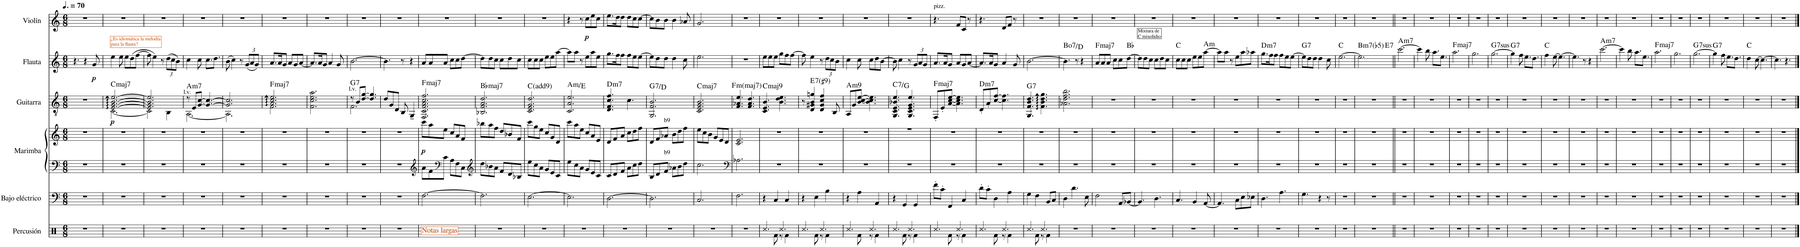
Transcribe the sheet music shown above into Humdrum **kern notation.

**kern	**kern	**kern	**kern	**dynam	**kern	**dynam	**harte	**kern	**dynam	**harte	**kern	**dynam
*part6	*part5	*part4	*part4	*part4	*part3	*part3	*part3	*part2	*part2	*part2	*part1	*part1
*staff7	*staff6	*staff5	*staff4	*staff4/5	*staff3	*staff3	*	*staff2	*staff2	*	*staff1	*staff1
*I"Percusión	*I"Bajo eléctrico	*I"Marimba	*	*	*I"Guitarra	*	*	*I"Flauta	*	*	*I"Violín	*
*I'Perc.	*	*I'Mrm.	*	*	*I'Guit.	*	*	*I'Fl.	*	*	*I'Vln.	*
*clefX	*clefF4	*clefF4	*clefG2	*	*clefGv2	*	*	*clefG2	*	*	*clefG2	*
*	*Trd7c12	*	*	*	*	*	*	*	*	*	*	*
*k[]	*k[]	*k[]	*k[]	*	*k[]	*	*	*k[]	*	*	*k[]	*
*M6/8	*M6/8	*M6/8	*M6/8	*	*M6/8	*	*	*M6/8	*	*	*M6/8	*
*MM105	*MM105	*MM105	*MM105	*	*MM105	*	*	*MM105	*	*	*MM105	*
=1	=1	=1	=1	=1	=1	=1	=1	=1	=1	=1	=1	=1
2.r	2.r	2.r	2.r	.	2.r	.	.	4.r	.	.	2.r	.
.	.	.	.	.	.	.	.	4r	.	.	.	.
!	!	!	!	!	!	!	!	!	!LO:DY:b	!	!	!
.	.	.	.	.	.	.	.	8g/	p	.	.	.
=2	=2	=2	=2	=2	=2	=2	=2	=2	=2	=2	=2	=2
*	*	*	*	*	*^	*	*	*	*	*	*	*
!	!	!	!	!	!	!	!	!	!LO:TX:a:color=#C64600:t=¿Es idiomática la melodía	!	!	!	!
!	!	!	!	!	!	!	!	!	!LO:TX:a:t=para la flauta?	!	!	!	!
!	!	!	!	!	!	!	!LO:DY:b	!LO:H:kt=maj7	!	!	!	!	!
2.r	2.r	2.r	2.r	.	[2.E/:: [2.G/:: [2.B/:: [2.e/::	[2.C\	p	C:maj7	4ee\	.	.	2.r	.
.	.	.	.	.	.	.	.	.	8ee\	.	.	.	.
.	.	.	.	.	.	.	.	.	8ee\L	.	.	.	.
.	.	.	.	.	.	.	.	.	(8dd\	.	.	.	.
.	.	.	.	.	.	.	.	.	[8ff\J	.	.	.	.
=3	=3	=3	=3	=3	=3	=3	=3	=3	=3	=3	=3	=3	=3
2.r	2.r	2.r	2.r	.	2.E/] 2.G/] 2.B/] 2.e/]	2C\]	.	.	8ff\]	.	.	2.r	.
.	.	.	.	.	.	.	.	.	4ee\)	.	.	.	.
.	.	.	.	.	.	.	.	.	8r	.	.	.	.
*	*	*	*	*	*	*	*	*	*Xbrackettup	*	*	*	*
.	.	.	.	.	.	4BB\	.	.	(12dd\L	.	.	.	.
.	.	.	.	.	.	.	.	.	12cc\	.	.	.	.
.	.	.	.	.	.	.	.	.	12b\J)	.	.	.	.
=4	=4	=4	=4	=4	=4	=4	=4	=4	=4	=4	=4	=4	=4
!	!	!	!	!	!LO:TX:a:t=l.v.	!	!	!LO:H:kt=m7	!	!	!	!	!
2.r	2.r	2.r	2.r	.	8r	[2.AA\	.	A:min7	4cc\	.	.	2.r	.
.	.	.	.	.	8E/L	.	.	.	.	.	.	.	.
.	.	.	.	.	[8G/ [8c/J	.	.	.	8cc\	.	.	.	.
.	.	.	.	.	4.G/_ 4.c/_	.	.	.	8.cc\L	.	.	.	.
.	.	.	.	.	.	.	.	.	8.dd\J	.	.	.	.
=5	=5	=5	=5	=5	=5	=5	=5	=5	=5	=5	=5	=5	=5
2.r	2.r	2.r	2.r	.	2.G/] 2.c/]	2.AA\]	.	.	(8b\	.	.	2.r	.
.	.	.	.	.	.	.	.	.	4cc\)	.	.	.	.
.	.	.	.	.	.	.	.	.	8r	.	.	.	.
.	.	.	.	.	.	.	.	.	(12g/L	.	.	.	.
.	.	.	.	.	.	.	.	.	12a/	.	.	.	.
.	.	.	.	.	.	.	.	.	12g/J)	.	.	.	.
=6	=6	=6	=6	=6	=6	=6	=6	=6	=6	=6	=6	=6	=6
!	!	!	!	!	!	!	!	!LO:H:kt=maj7	!	!	!	!	!
2.r	2.r	2.r	2.r	.	2.A/:: 2.c/:: 2.e/::	2.F\	.	F:maj7	8.a/L	.	.	2.r	.
.	.	.	.	.	.	.	.	.	16a/K	.	.	.	.
.	.	.	.	.	.	.	.	.	8g/J	.	.	.	.
.	.	.	.	.	.	.	.	.	8a/L	.	.	.	.
.	.	.	.	.	.	.	.	.	8g/	.	.	.	.
.	.	.	.	.	.	.	.	.	[8a/J	.	.	.	.
*	*	*	*	*	*v	*v	*	*	*	*	*	*	*
=7	=7	=7	=7	=7	=7	=7	=7	=7	=7	=7	=7	=7
2.r	2.r	2.r	2.r	.	2.F\ 2.c\ 2.e\ 2.a\	.	.	8.a/L]	.	.	2.r	.
.	.	.	.	.	.	.	.	16a/K	.	.	.	.
.	.	.	.	.	.	.	.	8g/J	.	.	.	.
.	.	.	.	.	.	.	.	4a/	.	.	.	.
.	.	.	.	.	.	.	.	8g/	.	.	.	.
=8	=8	=8	=8	=8	=8	=8	=8	=8	=8	=8	=8	=8
*	*	*	*	*	*^	*	*	*	*	*	*	*
!	!	!	!	!	!LO:TX:a:t=l.v.	!	!	!LO:H:kt=7	!	!	!	!	!
2.r	2.r	2.r	2.r	.	8r	2.F\	.	G:7	[2.b\	.	.	2.r	.
.	.	.	.	.	8B/L	.	.	.	.	.	.	.	.
.	.	.	.	.	[8d/ [8g/J	.	.	.	.	.	.	.	.
.	.	.	.	.	4.d/] 4.g/]	.	.	.	.	.	.	.	.
*	*	*	*	*	*v	*v	*	*	*	*	*	*	*
=9	=9	=9	=9	=9	=9	=9	=9	=9	=9	=9	=9	=9
2.r	2.r	2.r	2.r	.	8d/L	.	.	4.b\]	.	.	2.r	.
.	.	.	.	.	8G/	.	.	.	.	.	.	.
.	.	.	.	.	8D/J	.	.	.	.	.	.	.
.	.	.	.	.	8BB/	.	.	8r	.	.	.	.
.	.	.	.	.	4GG~/	.	.	4r	.	.	.	.
=10	=10	=10	=10	=10	=10	=10	=10	=10	=10	=10	=10	=10
*	*	*clefG2	*	*	*	*	*	*	*	*	*	*
!LO:TX:a:color=#C64600:t=Notas largas	!	!	!	!	!	!	!	!	!	!	!	!
!	!	!	!	!LO:DY:b	!	!	!LO:H:kt=maj7	!	!	!	!	!
2.r	[2.F\	8a\L	8ccc\L	p	2.FF/ 2.C/ 2.F/ 2.A/ 2.c/ 2.f/	.	F:maj7	8a/L	.	.	2.r	.
.	.	8f\	8aa\	.	.	.	.	8a/	.	.	.	.
*	*	*clefF4	*	*	*	*	*	*	*	*	*	*
.	.	8c\J	8ee\J	.	.	.	.	8a/J	.	.	.	.
.	.	8A\L	8cc/L	.	.	.	.	8cc\L	.	.	.	.
.	.	8F\	8a/	.	.	.	.	8cc\	.	.	.	.
.	.	8C\J	8f/J	.	.	.	.	[8dd\J	.	.	.	.
=11	=11	=11	=11	=11	=11	=11	=11	=11	=11	=11	=11	=11
*	*	*clefG2	*	*	*	*	*	*	*	*	*	*
!	!	!	!	!	!	!	!LO:H:kt=maj7	!	!	!	!	!
2.r	2.F\]	8dd\L	8bb-X\L	.	2.BB-X/ 2.F/ 2.A/ 2.d/	.	Bb:maj7	8dd\L]	.	.	2.r	.
.	.	8b-X\	8aa\	.	.	.	.	8dd\	.	.	.	.
.	.	8a\J	8ff\J	.	.	.	.	8cc\J	.	.	.	.
.	.	8f/L	8dd/L	.	.	.	.	8cc\L	.	.	.	.
.	.	8d/	8b-X/	.	.	.	.	8dd\	.	.	.	.
.	.	8B-X/J	8f/J	.	.	.	.	8cc\J	.	.	.	.
=12	=12	=12	=12	=12	=12	=12	=12	=12	=12	=12	=12	=12
2.r	[2.E\	8ee\L	8ccc\L	.	2.C/ 2.E/ 2.G/ 2.d/	.	C:maj(9)	8cc\L	.	.	2.r	.
.	.	8cc\	8gg\	.	.	.	.	8cc\	.	.	.	.
.	.	8a\J	8ee\J	.	.	.	.	8cc\J	.	.	.	.
.	.	8g/L	8cc/L	.	.	.	.	8ee\L	.	.	.	.
.	.	8e/	8g/	.	.	.	.	8ee\	.	.	.	.
.	.	8c/J	8d/J	.	.	.	.	[8aa\J	.	.	.	.
=13	=13	=13	=13	=13	=13	=13	=13	=13	=13	=13	=13	=13
!	!	!	!	!	!	!	!LO:H:kt=m	!	!	!	!	!
2.r	2.E\]	8ee\L	8ccc\L	.	2.C/ 2.A/ 2.e/	.	A:min/5	8aa\L]	.	.	4r	.
.	.	8cc\	8aa\	.	.	.	.	8aa\J	.	.	.	.
.	.	8a\J	8ee\J	.	.	.	.	8r	.	.	8r	.
!	!	!	!	!	!	!	!	!	!	!	!	!LO:DY:b
.	.	8g/L	8cc/L	.	.	.	.	8ee\L	.	.	8cc\L	p
.	.	8e/	8a/	.	.	.	.	8aa\	.	.	8ee\	.
.	.	8c/J	8e/J	.	.	.	.	8ee\J	.	.	8cc\J	.
=14	=14	=14	=14	=14	=14	=14	=14	=14	=14	=14	=14	=14
!	!	!	!	!	!	!	!LO:H:kt=m7	!	!	!	!	!
2.r	[2.D\	8c/L	8d/L	.	4.D/ 4.F/ 4.c/ 4.f/	.	D:min7	8.gg\L	.	.	8.ee\L	.
.	.	8d/	8f/	.	.	.	.	.	.	.	.	.
.	.	.	.	.	.	.	.	16ff\K	.	.	16dd\K	.
.	.	8f/J	8a/J	.	.	.	.	8ff\J	.	.	8dd\J	.
.	.	8a\L	8cc\L	.	4.c\	.	.	8ff\L	.	.	8dd\L	.
.	.	8cc\	8dd\	.	.	.	.	8ee\	.	.	8cc\	.
.	.	8dd\J	8ff\J	.	.	.	.	[8ee\J	.	.	[8cc\J	.
=15	=15	=15	=15	=15	=15	=15	=15	=15	=15	=15	=15	=15
!	!	!	!	!	!	!	!LO:H:kt=7	!	!	!	!	!
2.r	2.D\]	8B/L	8d/L	.	2.GG/ 2.F/ 2.B/	.	G:7/5	8ee\L]	.	.	8cc\L]	.
.	.	8d/	8f/	.	.	.	.	8dd\	.	.	8b\	.
!	!	!	!LO:TX:a:t=b9	!	!	!	!	!	!	!	!	!
!	!	!LO:TX:a:t=b9	!	!	!	!	!	!	!	!	!	!
.	.	8f/J	8a-X/J	.	.	.	.	8dd\J	.	.	8b\J	.
.	.	8a-X\L	8b\L	.	.	.	.	4dd\	.	.	4b\	.
.	.	8b\	8dd\	.	.	.	.	.	.	.	.	.
.	.	8dd\J	8ff\J	.	.	.	.	8cc\	.	.	8a-X/	.
=16	=16	=16	=16	=16	=16	=16	=16	=16	=16	=16	=16	=16
!	!	!	!	!	!	!	!LO:H:kt=maj7	!	!	!	!	!
2.r	2.C/	2.cc\	8ee\L	.	2.C/ 2.E/ 2.G/ 2.B/	.	C:maj7	2.ee\	.	.	2.g/	.
.	.	.	8cc\	.	.	.	.	.	.	.	.	.
.	.	.	8b\J	.	.	.	.	.	.	.	.	.
.	.	.	8g/L	.	.	.	.	.	.	.	.	.
.	.	.	8e/	.	.	.	.	.	.	.	.	.
.	.	.	8d/J	.	.	.	.	.	.	.	.	.
=17	=17	=17	=17	=17	=17	=17	=17	=17	=17	=17	=17	=17
*	*	*clefF4	*	*	*	*	*	*	*	*	*	*
!	!	!	!	!	!	!	!LO:H:kt=mmaj7	!	!	!	!	!
2.r	2.F\	2.A-X\	2.c/ 2.e/	.	4.F/ 4.A-X/ 4.e/	.	F:minmaj7	2.r	.	.	2.r	.
.	.	.	.	.	4.F/ 4.A-/ 4.d/	.	.	.	.	.	.	.
=18	=18	=18	=18	=18	=18	=18	=18	=18	=18	=18	=18	=18
*^	*	*	*	*	*	*	*	*	*	*	*	*
!	!	!	!	!	!	!	!	!LO:H:kt=maj9	!	!	!	!	!
4.Rcc/	4ryy	4r	2.r	2.r	.	4.C/ 4.E/ 4.B/	.	C:maj9	8ee\L	.	.	2.r	.
.	.	.	.	.	.	.	.	.	8ee\	.	.	.	.
.	8Rf\	4C/	.	.	.	.	.	.	8ee\J	.	.	.	.
4.Rcc/	8r	.	.	.	.	4.B\ 4.d\ 4.e\	.	.	8gg\L	.	.	.	.
.	4Rf\	4C/	.	.	.	.	.	.	8ff\	.	.	.	.
.	.	.	.	.	.	.	.	.	[8ff\J	.	.	.	.
=19	=19	=19	=19	=19	=19	=19	=19	=19	=19	=19	=19	=19	=19
4.Rcc/	4ryy	4r	2.r	2.r	.	8r	.	.	8ff\]	.	.	2.r	.
!	!	!	!	!	!	!	!	!LO:H:kt=7	!	!	!	!	!
.	.	.	.	.	.	4D/ 4G#X/ 4B/ 4gn/	.	E:7(#9)	4ee\	.	.	.	.
.	8Rf\	4E\	.	.	.	.	.	.	.	.	.	.	.
4.Rcc/	8r	.	.	.	.	4D/ 4G#/ 4c/ 4f/	.	.	8r	.	.	.	.
.	4Rf\	4B\	.	.	.	.	.	.	12dd\L	.	.	.	.
.	.	.	.	.	.	.	.	.	12cc\	.	.	.	.
.	.	.	.	.	.	8BB/	.	.	.	.	.	.	.
.	.	.	.	.	.	.	.	.	12b\J	.	.	.	.
=20	=20	=20	=20	=20	=20	=20	=20	=20	=20	=20	=20	=20	=20
!	!	!	!	!	!	!	!	!LO:H:kt=m9	!	!	!	!	!
4.Rcc/	4ryy	4r	2.r	2.r	.	8AA/L	.	A:min9	4cc\	.	.	2.r	.
.	.	.	.	.	.	8G/	.	.	.	.	.	.	.
.	8Rf\	4A\	.	.	.	[8B/ [8c/ [8e/J	.	.	8cc\	.	.	.	.
4.Rcc/	8r	.	.	.	.	4.B\] 4.c\] 4.e\]	.	.	8cc\L	.	.	.	.
.	4Rf\	4AA/	.	.	.	.	.	.	8dd\	.	.	.	.
.	.	.	.	.	.	.	.	.	[8b\J	.	.	.	.
=21	=21	=21	=21	=21	=21	=21	=21	=21	=21	=21	=21	=21	=21
!	!	!	!	!	!	!	!	!LO:H:kt=7	!	!	!	!	!
4.Rcc/	4ryy	4r	2.r	2.rdd	.	4.GG/ 4.C/ 4.E/ 4.B-X/ 4.e/	.	C:7/5	8b\]	.	.	2.r	.
.	.	.	.	.	.	.	.	.	4cc\	.	.	.	.
.	8Rf\	4GG/	.	.	.	.	.	.	.	.	.	.	.
4.Rcc/	8r	.	.	.	.	4.GG/ 4.C/ 4.E/ 4.G/ 4.e/	.	.	8r	.	.	.	.
.	4Rf\	4GG/	.	.	.	.	.	.	12g/L	.	.	.	.
.	.	.	.	.	.	.	.	.	12a/	.	.	.	.
.	.	.	.	.	.	.	.	.	12g/J	.	.	.	.
=22	=22	=22	=22	=22	=22	=22	=22	=22	=22	=22	=22	=22	=22
!	!	!	!	!	!	!	!	!LO:H:kt=maj7	!	!	!	!LO:TX:a:t=pizz.	!
4.Rcc/	4ryy	8f'\L	2.r	2.r	.	8FF'/L	.	F:maj7	8.a/L	.	.	4.r	.
.	.	8c'\J	.	.	.	8E'/	.	.	.	.	.	.	.
.	.	.	.	.	.	.	.	.	16a/K	.	.	.	.
.	8Rf\	4FF/	.	.	.	[8A/ [8c/ [8e/J	.	.	8g/J	.	.	.	.
4.Rcc/	8r	.	.	.	.	4.A\] 4.c\] 4.e\]	.	.	8a/L	.	.	8f/L	.
.	4Rf\	4C/	.	.	.	.	.	.	8g/	.	.	8c/J	.
.	.	.	.	.	.	.	.	.	[8a/J	.	.	8r	.
=23	=23	=23	=23	=23	=23	=23	=23	=23	=23	=23	=23	=23	=23
!	!	!	!	!	!	!	!	!LO:H:kt=m7	!	!	!	!	!
4.Rcc/	4ryy	8d'\L	2.r	2.r	.	8D'/L	.	D:min7	8.a/L]	.	.	4.r	.
.	.	8c'\J	.	.	.	8A'/	.	.	.	.	.	.	.
.	.	.	.	.	.	.	.	.	16a/K	.	.	.	.
.	8Rf\	4D\	.	.	.	[8c/ [8f/J	.	.	8g/J	.	.	.	.
4.Rcc/	8r	.	.	.	.	4.c\] 4.f\]	.	.	4a/	.	.	8d/L	.
.	4Rf\	4A\	.	.	.	.	.	.	.	.	.	8f/J	.
.	.	.	.	.	.	.	.	.	8g/	.	.	8r	.
=24	=24	=24	=24	=24	=24	=24	=24	=24	=24	=24	=24	=24	=24
!	!	!	!	!	!	!	!	!LO:H:kt=7	!	!	!	!	!
4.Rcc/	4ryy	4G\	2.r	2.r	.	4.GG/ 4.F/ 4.B/ 4.d/	.	G:7	[2.b\	.	.	2.r	.
.	8Rf\	4F\	.	.	.	.	.	.	.	.	.	.	.
4.Rcc/	8r	.	.	.	.	4.F\:: 4.B\:: 4.d\:: 4.g\::	.	.	.	.	.	.	.
.	4Rf\	8BB/L	.	.	.	.	.	.	.	.	.	.	.
.	.	8C/J	.	.	.	.	.	.	.	.	.	.	.
*v	*v	*	*	*	*	*	*	*	*	*	*	*	*
=25	=25	=25	=25	=25	=25	=25	=25	=25	=25	=25	=25	=25
!	!	!	!	!	!	!	!	!	!	!LO:H:kt=7	!	!
2.r	4D\	2.r	2.r	.	2.A-X\ 2.d\ 2.f\ 2.b\	.	.	4.b\]	.	B:dim7/b3	2.r	.
.	4.d\	.	.	.	.	.	.	.	.	.	.	.
.	.	.	.	.	.	.	.	8r	.	.	.	.
.	.	.	.	.	.	.	.	4r	.	.	.	.
.	8E\	.	.	.	.	.	.	.	.	.	.	.
=26	=26	=26	=26	=26	=26	=26	=26	=26	=26	=26	=26	=26
!	!	!	!	!	!	!	!	!	!	!LO:H:kt=maj7	!	!
2.r	2F\	2.r	2.r	.	2.r	.	.	8a/L	.	F:maj7	2.r	.
.	.	.	.	.	.	.	.	8a/	.	.	.	.
.	.	.	.	.	.	.	.	8a/J	.	.	.	.
.	.	.	.	.	.	.	.	8cc\L	.	.	.	.
.	8AA/L	.	.	.	.	.	.	8cc\	.	.	.	.
.	[8BB-X/J	.	.	.	.	.	.	[8dd\J	.	Bb:maj	.	.
=27	=27	=27	=27	=27	=27	=27	=27	=27	=27	=27	=27	=27
!	!	!	!	!	!	!	!	!LO:TX:a:t=Mixtura de	!	!	!	!
!	!	!	!	!	!	!	!	!LO:TX:a:t=C mixolidio	!	!	!	!
2.r	4.BB-/]	2.r	2.r	.	2.r	.	.	8dd\L]	.	.	2.r	.
.	.	.	.	.	.	.	.	8dd\	.	.	.	.
.	.	.	.	.	.	.	.	8cc\J	.	.	.	.
.	4.D\	.	.	.	.	.	.	8cc\L	.	.	.	.
.	.	.	.	.	.	.	.	8dd\	.	.	.	.
.	.	.	.	.	.	.	.	8cc\J	.	.	.	.
=28	=28	=28	=28	=28	=28	=28	=28	=28	=28	=28	=28	=28
2.r	4.C/	2.r	2.r	.	2.r	.	.	8cc\L	.	C:maj	2.r	.
.	.	.	.	.	.	.	.	8cc\	.	.	.	.
.	.	.	.	.	.	.	.	8cc\J	.	.	.	.
.	4BB/	.	.	.	.	.	.	8ee\L	.	.	.	.
.	.	.	.	.	.	.	.	8ee\	.	.	.	.
!	!	!	!	!	!	!	!	!	!	!LO:H:kt=m	!	!
.	[8AA/	.	.	.	.	.	.	[8aa\J	.	A:min	.	.
=29	=29	=29	=29	=29	=29	=29	=29	=29	=29	=29	=29	=29
2.r	4.AA/]	2.r	2.r	.	2.r	.	.	8aa\L]	.	.	2.r	.
.	.	.	.	.	.	.	.	8aa\J	.	.	.	.
.	.	.	.	.	.	.	.	8r	.	.	.	.
.	8C\L	.	.	.	.	.	.	8ee\L	.	.	.	.
.	8E\	.	.	.	.	.	.	8aa\	.	.	.	.
.	8E-X\J	.	.	.	.	.	.	8aa-X\J	.	.	.	.
=30	=30	=30	=30	=30	=30	=30	=30	=30	=30	=30	=30	=30
!	!	!	!	!	!	!	!	!	!	!LO:H:kt=m7	!	!
2.r	4.D\	2.r	2.r	.	2.r	.	.	8.gg\L	.	D:min7	2.r	.
.	.	.	.	.	.	.	.	16ff\K	.	.	.	.
.	.	.	.	.	.	.	.	8ff\J	.	.	.	.
.	4.A\	.	.	.	.	.	.	8ff\L	.	.	.	.
.	.	.	.	.	.	.	.	8ee\	.	.	.	.
.	.	.	.	.	.	.	.	[8ee\J	.	.	.	.
=31	=31	=31	=31	=31	=31	=31	=31	=31	=31	=31	=31	=31
!	!	!	!	!	!	!	!	!	!	!LO:H:kt=7	!	!
2.r	4.G\	2.r	2.r	.	2.r	.	.	8ee\L]	.	G:7	2.r	.
.	.	.	.	.	.	.	.	8dd\	.	.	.	.
.	.	.	.	.	.	.	.	8dd\J	.	.	.	.
.	4r	.	.	.	.	.	.	4dd\	.	.	.	.
.	8r	.	.	.	.	.	.	8cc\	.	.	.	.
=32	=32	=32	=32	=32	=32	=32	=32	=32	=32	=32	=32	=32
2.r	2.r	2.r	2.r	.	2.r	.	.	[2.ee\	.	C:maj	2.r	.
=33	=33	=33	=33	=33	=33	=33	=33	=33	=33	=33	=33	=33
!	!	!	!	!	!	!	!	!	!	!LO:H:kt=m7(b5)	!	!
*	*	*	*	*	*	*	*	*^	*	*	*	*
2.r	2.r	2.r	2.r	.	2.r	.	.	2.ee\]	4.ryy	.	B:hdim7	2.r	.
!	!	!	!	!	!	!	!	!	!	!	!LO:H:kt=7	!	!
.	.	.	.	.	.	.	.	.	4.ryy	.	E:7	.	.
=34||	=34||	=34||	=34||	=34||	=34||	=34||	=34||	=34||	=34||	=34||	=34||	=34||	=34||
!	!	!	!	!	!	!	!	!	!	!	!LO:H:kt=m7	!	!
*	*	*	*	*	*	*	*	*v	*v	*	*	*	*
2.r	2.r	2.r	2.r	.	2.r	.	.	[2.ccc\	.	A:min7	2.r	.
=35	=35	=35	=35	=35	=35	=35	=35	=35	=35	=35	=35	=35
2.r	2.r	2.r	2.r	.	2.r	.	.	4ccc\]	.	.	2.r	.
.	.	.	.	.	.	.	.	8bb\	.	.	.	.
.	.	.	.	.	.	.	.	8.aa\L	.	.	.	.
.	.	.	.	.	.	.	.	8.ee\J	.	.	.	.
=36	=36	=36	=36	=36	=36	=36	=36	=36	=36	=36	=36	=36
!	!	!	!	!	!	!	!	!	!	!LO:H:kt=maj7	!	!
2.r	2.r	2.r	2.r	.	2.r	.	.	2.aa\	.	F:maj7	2.r	.
=37	=37	=37	=37	=37	=37	=37	=37	=37	=37	=37	=37	=37
2.r	2.r	2.r	2.r	.	2.r	.	.	2.gg\	.	.	2.r	.
=38	=38	=38	=38	=38	=38	=38	=38	=38	=38	=38	=38	=38
!	!	!	!	!	!	!	!	!	!	!LO:H:kt=7sus	!	!
2.r	2.r	2.r	2.r	.	2.r	.	.	[2.gg\	.	G:sus4(7)	2.r	.
=39	=39	=39	=39	=39	=39	=39	=39	=39	=39	=39	=39	=39
!	!	!	!	!	!	!	!	!	!	!LO:H:kt=7	!	!
2.r	2.r	2.r	2.r	.	2.r	.	.	4gg\]	.	G:7	2.r	.
.	.	.	.	.	.	.	.	8ff\	.	.	.	.
.	.	.	.	.	.	.	.	8.ee\L	.	.	.	.
.	.	.	.	.	.	.	.	8.dd\J	.	.	.	.
=40	=40	=40	=40	=40	=40	=40	=40	=40	=40	=40	=40	=40
2.r	2.r	2.r	2.r	.	2.r	.	.	4ff\	.	C:maj	2.r	.
.	.	.	.	.	.	.	.	[8ee\	.	.	.	.
.	.	.	.	.	.	.	.	4.ee\_	.	.	.	.
=41	=41	=41	=41	=41	=41	=41	=41	=41	=41	=41	=41	=41
2.r	2.r	2.r	2.r	.	2.r	.	.	4.ee\]	.	.	2.r	.
.	.	.	.	.	.	.	.	8r	.	.	.	.
.	.	.	.	.	.	.	.	4r	.	.	.	.
=42	=42	=42	=42	=42	=42	=42	=42	=42	=42	=42	=42	=42
!	!	!	!	!	!	!	!	!	!	!LO:H:kt=m7	!	!
2.r	2.r	2.r	2.r	.	2.r	.	.	[2.ccc\	.	A:min7	2.r	.
=43	=43	=43	=43	=43	=43	=43	=43	=43	=43	=43	=43	=43
2.r	2.r	2.r	2.r	.	2.r	.	.	4ccc\]	.	.	2.r	.
.	.	.	.	.	.	.	.	8bb\	.	.	.	.
.	.	.	.	.	.	.	.	8.aa\L	.	.	.	.
.	.	.	.	.	.	.	.	8.ee\J	.	.	.	.
=44	=44	=44	=44	=44	=44	=44	=44	=44	=44	=44	=44	=44
!	!	!	!	!	!	!	!	!	!	!LO:H:kt=maj7	!	!
2.r	2.r	2.r	2.r	.	2.r	.	.	2.aa\	.	F:maj7	2.r	.
=45	=45	=45	=45	=45	=45	=45	=45	=45	=45	=45	=45	=45
2.r	2.r	2.r	2.r	.	2.r	.	.	2.gg\	.	.	2.r	.
=46	=46	=46	=46	=46	=46	=46	=46	=46	=46	=46	=46	=46
!	!	!	!	!	!	!	!	!	!	!LO:H:kt=7sus	!	!
2.r	2.r	2.r	2.r	.	2.r	.	.	[2.gg\	.	G:sus4(7)	2.r	.
=47	=47	=47	=47	=47	=47	=47	=47	=47	=47	=47	=47	=47
!	!	!	!	!	!	!	!	!	!	!LO:H:kt=7	!	!
2.r	2.r	2.r	2.r	.	2.r	.	.	4gg\]	.	G:7	2.r	.
.	.	.	.	.	.	.	.	8ff\	.	.	.	.
.	.	.	.	.	.	.	.	8.ee\L	.	.	.	.
.	.	.	.	.	.	.	.	8.dd\J	.	.	.	.
=48	=48	=48	=48	=48	=48	=48	=48	=48	=48	=48	=48	=48
2.r	2.r	2.r	2.r	.	2.r	.	.	4dd\	.	C:maj	2.r	.
.	.	.	.	.	.	.	.	[8cc\	.	.	.	.
.	.	.	.	.	.	.	.	4.cc\_	.	.	.	.
=49	=49	=49	=49	=49	=49	=49	=49	=49	=49	=49	=49	=49
2.r	2.r	2.r	2.r	.	2.r	.	.	4.cc\]	.	.	2.r	.
.	.	.	.	.	.	.	.	4.r	.	.	.	.
==	==	==	==	==	==	==	==	==	==	==	==	==
*-	*-	*-	*-	*-	*-	*-	*-	*-	*-	*-	*-	*-
